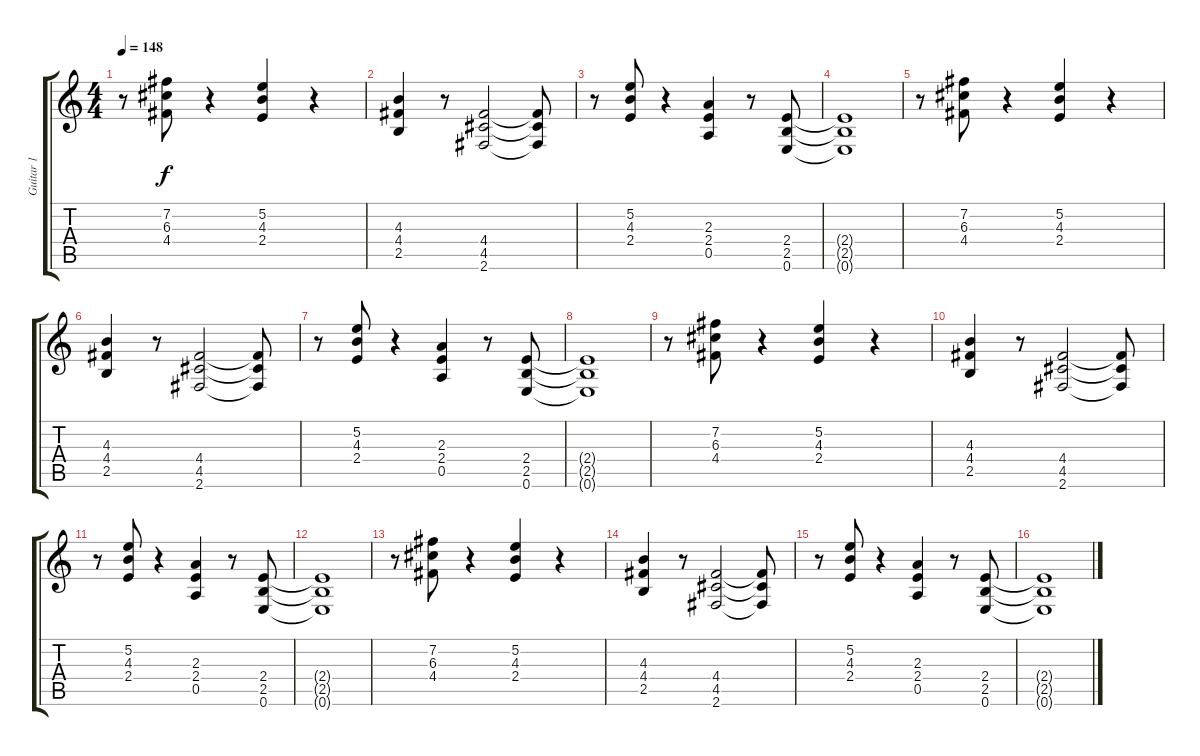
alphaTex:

\track ("Guitar 1" "Guitar 1") {instrument overdrivenguitar}
\staff {score tabs}
\tuning (E4 B3 G3 D3 A2 E2) {hide}
\ts (4 4)
\tempo 148
\clef g2
\ks c
r.8{dy f instrument overdrivenguitar} (7.2 6.3 4.4).8 r.4 (5.2 4.3 2.4).4 r.4 |
(4.3 4.4 2.5).4 r.8 (4.4 4.5 2.6).2 (4.4{t} 4.5{t} 2.6{t}).8 |
r.8 (5.2 4.3 2.4).8 r.4 (2.3 2.4 0.5).4 r.8 (2.4 2.5 0.6).8 |
(2.4{t} 2.5{t} 0.6{t}).1 |
r.8 (7.2 6.3 4.4).8 r.4 (5.2 4.3 2.4).4 r.4 |
(4.3 4.4 2.5).4 r.8 (4.4 4.5 2.6).2 (4.4{t} 4.5{t} 2.6{t}).8 |
r.8 (5.2 4.3 2.4).8 r.4 (2.3 2.4 0.5).4 r.8 (2.4 2.5 0.6).8 |
(2.4{t} 2.5{t} 0.6{t}).1 |
r.8 (7.2 6.3 4.4).8 r.4 (5.2 4.3 2.4).4 r.4 |
(4.3 4.4 2.5).4 r.8 (4.4 4.5 2.6).2 (4.4{t} 4.5{t} 2.6{t}).8 |
r.8 (5.2 4.3 2.4).8 r.4 (2.3 2.4 0.5).4 r.8 (2.4 2.5 0.6).8 |
(2.4{t} 2.5{t} 0.6{t}).1 |
r.8 (7.2 6.3 4.4).8 r.4 (5.2 4.3 2.4).4 r.4 |
(4.3 4.4 2.5).4 r.8 (4.4 4.5 2.6).2 (4.4{t} 4.5{t} 2.6{t}).8 |
r.8 (5.2 4.3 2.4).8 r.4 (2.3 2.4 0.5).4 r.8 (2.4 2.5 0.6).8 |
(2.4{t} 2.5{t} 0.6{t}).1
